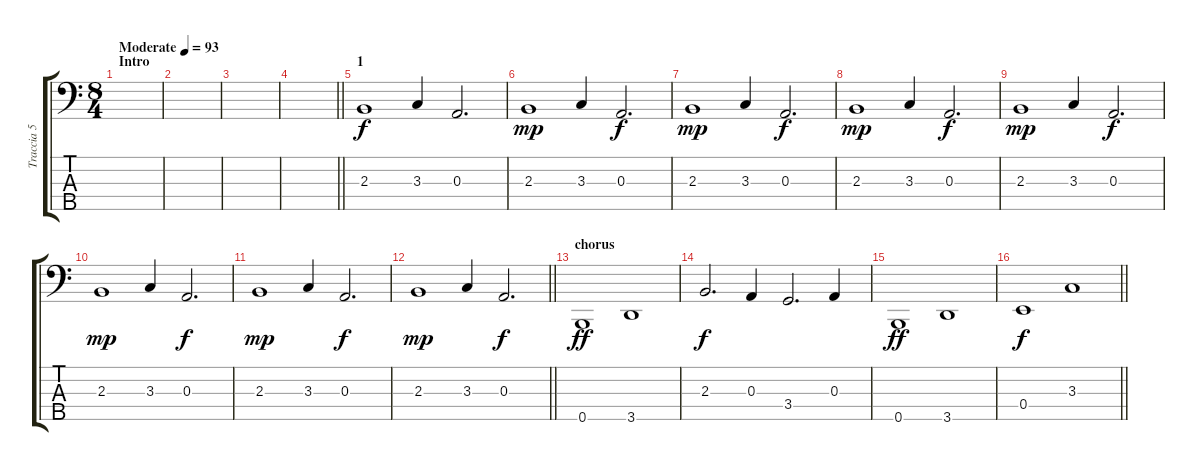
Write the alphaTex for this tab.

\track ("Traccia 5" "Traccia 5") {instrument electricbassfinger}
\staff {score tabs}
\tuning (G2 D2 A1 E1 B0) {hide}
\ts (8 4)
\section ("" "Intro")
\tempo (93 "Moderate")
\clef f4
\ks c
|
|
|
\barLineRight lightlight
|
\section ("" "1")
2.3.1 3.3.4 0.3.2{d dy f} |
2.3.1{dy mp} 3.3.4 0.3.2{d dy f} |
2.3.1{dy mp} 3.3.4 0.3.2{d dy f} |
2.3.1{dy mp} 3.3.4 0.3.2{d dy f} |
2.3.1{dy mp} 3.3.4 0.3.2{d dy f} |
2.3.1{dy mp} 3.3.4 0.3.2{d dy f} |
2.3.1{dy mp} 3.3.4 0.3.2{d dy f} |
\barLineRight lightlight
2.3.1{dy mp} 3.3.4 0.3.2{d dy f} |
\section ("" "chorus")
0.5.1{dy ff} 3.5.1 |
2.3.2{d dy f} 0.3.4 3.4.2{d} 0.3.4 |
0.5.1{dy ff} 3.5.1 |
\barLineRight lightlight
0.4.1{dy f} 3.3.1
